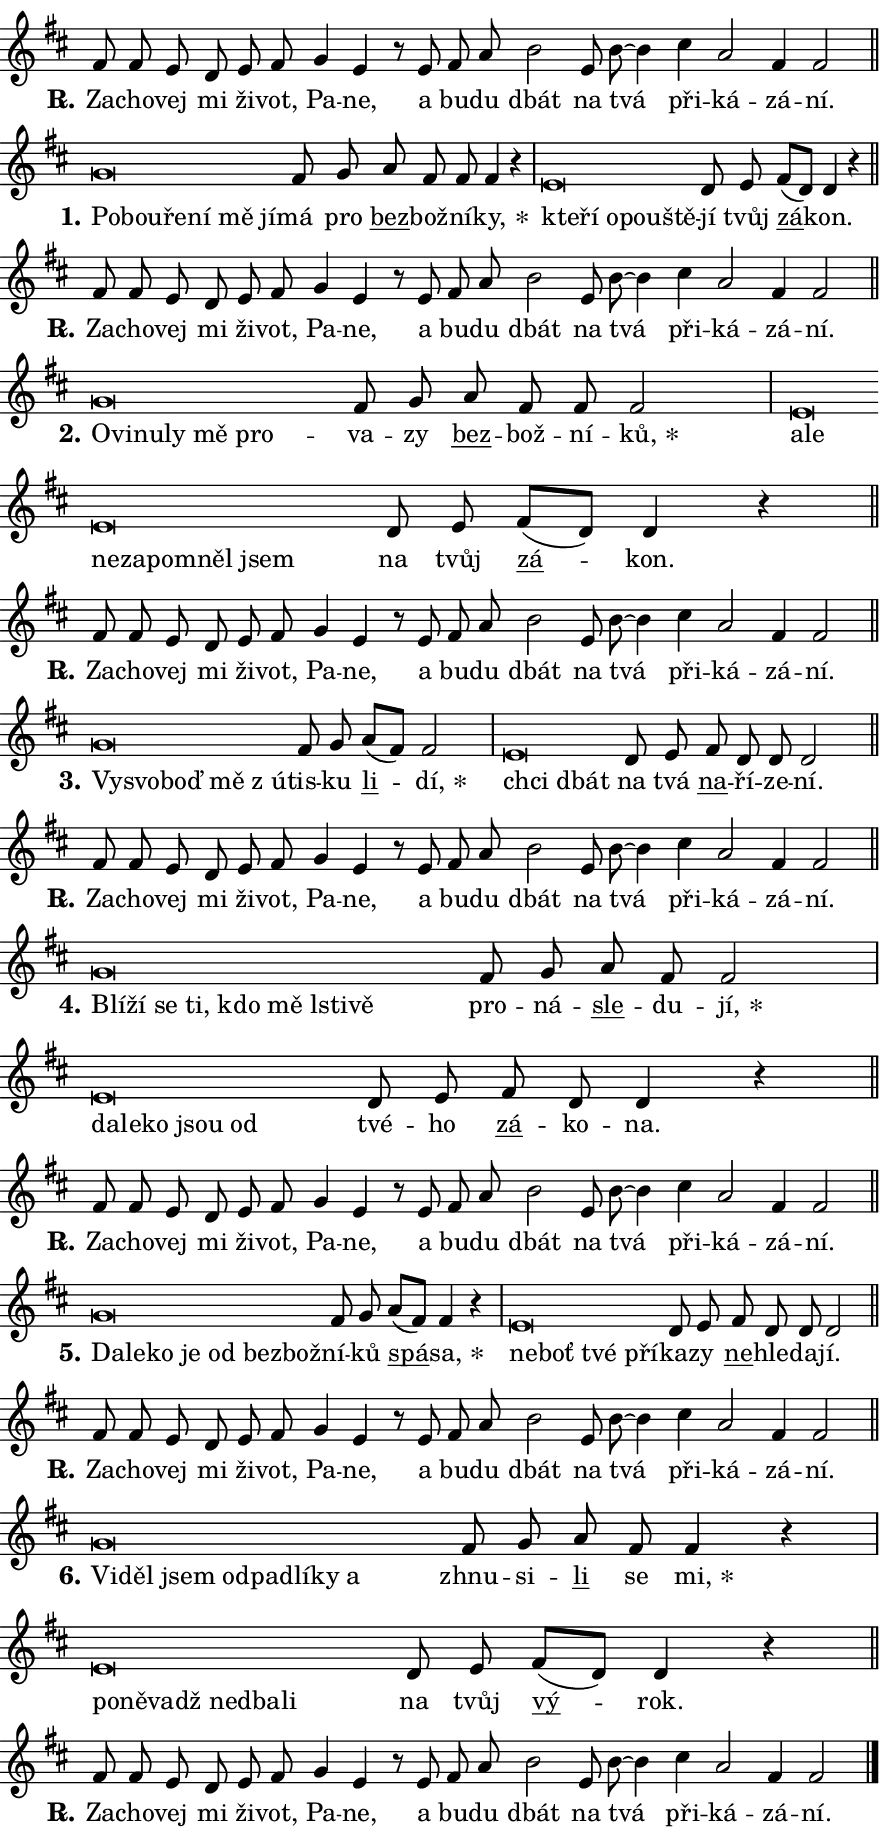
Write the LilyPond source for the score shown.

\version "2.24.0"
\header { tagline = "" }
\paper {
  indent = 0\cm
  top-margin = 0\cm
  right-margin = 0.13\cm % to fit lyric hyphens
  bottom-margin = 0\cm
  left-margin = 0\cm
  paper-width = 15\cm
  page-breaking = #ly:one-page-breaking
  system-system-spacing.basic-distance = #11
  score-system-spacing.basic-distance = #11
  ragged-last = ##f
}


%% Author: Thomas Morley
%% https://lists.gnu.org/archive/html/lilypond-user/2020-05/msg00002.html
#(define (line-position grob)
"Returns position of @var[grob} in current system:
   @code{'start}, if at first time-step
   @code{'end}, if at last time-step
   @code{'middle} otherwise
"
  (let* ((col (ly:item-get-column grob))
         (ln (ly:grob-object col 'left-neighbor))
         (rn (ly:grob-object col 'right-neighbor))
         (col-to-check-left (if (ly:grob? ln) ln col))
         (col-to-check-right (if (ly:grob? rn) rn col))
         (break-dir-left
           (and
             (ly:grob-property col-to-check-left 'non-musical #f)
             (ly:item-break-dir col-to-check-left)))
         (break-dir-right
           (and
             (ly:grob-property col-to-check-right 'non-musical #f)
             (ly:item-break-dir col-to-check-right))))
        (cond ((eqv? 1 break-dir-left) 'start)
              ((eqv? -1 break-dir-right) 'end)
              (else 'middle))))

#(define (tranparent-at-line-position vctor)
  (lambda (grob)
  "Relying on @code{line-position} select the relevant enry from @var{vctor}.
Used to determine transparency,"
    (case (line-position grob)
      ((end) (not (vector-ref vctor 0)))
      ((middle) (not (vector-ref vctor 1)))
      ((start) (not (vector-ref vctor 2))))))

noteHeadBreakVisibility =
#(define-music-function (break-visibility)(vector?)
"Makes @code{NoteHead}s transparent relying on @var{break-visibility}"
#{
  \override NoteHead.transparent =
    #(tranparent-at-line-position break-visibility)
#})

#(define delete-ledgers-for-transparent-note-heads
  (lambda (grob)
    "Reads whether a @code{NoteHead} is transparent.
If so this @code{NoteHead} is removed from @code{'note-heads} from
@var{grob}, which is supposed to be @code{LedgerLineSpanner}.
As a result ledgers are not printed for this @code{NoteHead}"
    (let* ((nhds-array (ly:grob-object grob 'note-heads))
           (nhds-list
             (if (ly:grob-array? nhds-array)
                 (ly:grob-array->list nhds-array)
                 '()))
           ;; Relies on the transparent-property being done before
           ;; Staff.LedgerLineSpanner.after-line-breaking is executed.
           ;; This is fragile ...
           (to-keep
             (remove
               (lambda (nhd)
                 (ly:grob-property nhd 'transparent #f))
               nhds-list)))
      ;; TODO find a better method to iterate over grob-arrays, similiar
      ;; to filter/remove etc for lists
      ;; For now rebuilt from scratch
      (set! (ly:grob-object grob 'note-heads)  '())
      (for-each
        (lambda (nhd)
          (ly:pointer-group-interface::add-grob grob 'note-heads nhd))
        to-keep))))

squashNotes = {
  \override NoteHead.X-extent = #'(-0.2 . 0.2)
  \override NoteHead.Y-extent = #'(-0.75 . 0)
  \override NoteHead.stencil =
    #(lambda (grob)
       (let ((pos (ly:grob-property grob 'staff-position)))
         (begin
           (if (< pos -7) (display "ERROR: Lower brevis then expected\n") (display ""))
           (if (<= pos -6) ly:text-interface::print ly:note-head::print))))
}
unSquashNotes = {
  \revert NoteHead.X-extent
  \revert NoteHead.Y-extent
  \revert NoteHead.stencil
}

hideNotes = \noteHeadBreakVisibility #begin-of-line-visible
unHideNotes = \noteHeadBreakVisibility #all-visible

% work-around for resetting accidentals
% https://lilypond.org/doc/v2.23/Documentation/notation/displaying-rhythms#unmetered-music
cadenzaMeasure = {
  \cadenzaOff
  \partial 1024 s1024
  \cadenzaOn
}

#(define-markup-command (accent layout props text) (markup?)
  "Underline accented syllable"
  (interpret-markup layout props
    #{\markup \override #'(offset . 4.3) \underline { #text }#}))

responsum = \markup \concat {
  "R" \hspace #-1.05 \path #0.1 #'((moveto 0 0.07) (lineto 0.9 0.8)) \hspace #0.05 "."
}

spaceSize = #0.6828661417322834 % exact space size for TeX Gyre Schola

\layout {
  \context {
    \Staff
    \remove "Time_signature_engraver"
    \override LedgerLineSpanner.after-line-breaking = #delete-ledgers-for-transparent-note-heads
  }
  \context {
    \Lyrics {
      \override LyricSpace.minimum-distance = \spaceSize
      \override LyricText.font-name = #"TeX Gyre Schola"
      \override LyricText.font-size = 1
      \override StanzaNumber.font-name = #"TeX Gyre Schola Bold"
      \override StanzaNumber.font-size = 1
    }
  }
  \context {
    \Score 
    \override NoteHead.text =
      #(lambda (grob) 
        (let ((pos (ly:grob-property grob 'staff-position)))
          #{\markup {
            \combine
              \halign #-0.55 \raise #(if (= pos -6) 0 0.5) \override #'(thickness . 2) \draw-line #'(3.2 . 0)
              \musicglyph "noteheads.sM1"
          }#}))
  }
}

% magnetic-lyrics.ily
%
%   written by
%     Jean Abou Samra <jean@abou-samra.fr>
%     Werner Lemberg <wl@gnu.org>
%
%   adapted by
%     Jiri Hon <jiri.hon@gmail.com>
%
% Version 2022-Apr-15

% https://www.mail-archive.com/lilypond-user@gnu.org/msg149350.html

#(define (Left_hyphen_pointer_engraver context)
   "Collect syllable-hyphen-syllable occurrences in lyrics and store
them in properties.  This engraver only looks to the left.  For
example, if the lyrics input is @code{foo -- bar}, it does the
following.

@itemize @bullet
@item
Set the @code{text} property of the @code{LyricHyphen} grob between
@q{foo} and @q{bar} to @code{foo}.

@item
Set the @code{left-hyphen} property of the @code{LyricText} grob with
text @q{foo} to the @code{LyricHyphen} grob between @q{foo} and
@q{bar}.
@end itemize

Use this auxiliary engraver in combination with the
@code{lyric-@/text::@/apply-@/magnetic-@/offset!} hook."
   (let ((hyphen #f)
         (text #f))
     (make-engraver
      (acknowledgers
       ((lyric-syllable-interface engraver grob source-engraver)
        (set! text grob)))
      (end-acknowledgers
       ((lyric-hyphen-interface engraver grob source-engraver)
        ;(when (not (grob::has-interface grob 'lyric-space-interface))
          (set! hyphen grob)));)
      ((stop-translation-timestep engraver)
       (when (and text hyphen)
         (ly:grob-set-object! text 'left-hyphen hyphen))
       (set! text #f)
       (set! hyphen #f)))))

#(define (lyric-text::apply-magnetic-offset! grob)
   "If the space between two syllables is less than the value in
property @code{LyricText@/.details@/.squash-threshold}, move the right
syllable to the left so that it gets concatenated with the left
syllable.

Use this function as a hook for
@code{LyricText@/.after-@/line-@/breaking} if the
@code{Left_@/hyphen_@/pointer_@/engraver} is active."
   (let ((hyphen (ly:grob-object grob 'left-hyphen #f)))
     (when hyphen
       (let ((left-text (ly:spanner-bound hyphen LEFT)))
         (when (grob::has-interface left-text 'lyric-syllable-interface)
           (let* ((common (ly:grob-common-refpoint grob left-text X))
                  (this-x-ext (ly:grob-extent grob common X))
                  (left-x-ext
                   (begin
                     ;; Trigger magnetism for left-text.
                     (ly:grob-property left-text 'after-line-breaking)
                     (ly:grob-extent left-text common X)))
                  ;; `delta` is the gap width between two syllables.
                  (delta (- (interval-start this-x-ext)
                            (interval-end left-x-ext)))
                  (details (ly:grob-property grob 'details))
                  (threshold (assoc-get 'squash-threshold details 0.2)))
             (when (< delta threshold)
               (let* (;; We have to manipulate the input text so that
                      ;; ligatures crossing syllable boundaries are not
                      ;; disabled.  For languages based on the Latin
                      ;; script this is essentially a beautification.
                      ;; However, for non-Western scripts it can be a
                      ;; necessity.
                      (lt (ly:grob-property left-text 'text))
                      (rt (ly:grob-property grob 'text))
                      (is-space (grob::has-interface hyphen 'lyric-space-interface))
                      (space (if is-space " " ""))
                      (extra-delta (if is-space spaceSize 0))
                      ;; Append new syllable.
                      (ltrt-space (if (and (string? lt) (string? rt))
                                (string-append lt space rt)
                                (make-concat-markup (list lt space rt))))
                      ;; Right-align `ltrt` to the right side.
                      (ltrt-space-markup (grob-interpret-markup
                               grob
                               (make-translate-markup
                                (cons (interval-length this-x-ext) 0)
                                (make-right-align-markup ltrt-space)))))
                 (begin
                   ;; Don't print `left-text`.
                   (ly:grob-set-property! left-text 'stencil #f)
                   ;; Set text and stencil (which holds all collected
                   ;; syllables so far) and shift it to the left.
                   (ly:grob-set-property! grob 'text ltrt-space)
                   (ly:grob-set-property! grob 'stencil ltrt-space-markup)
                   (ly:grob-translate-axis! grob (- (- delta extra-delta)) X))))))))))


#(define (lyric-hyphen::displace-bounds-first grob)
   ;; Make very sure this callback isn't triggered too early.
   (let ((left (ly:spanner-bound grob LEFT))
         (right (ly:spanner-bound grob RIGHT)))
     (ly:grob-property left 'after-line-breaking)
     (ly:grob-property right 'after-line-breaking)
     (ly:lyric-hyphen::print grob)))

squashThreshold = #0.4

\layout {
  \context {
    \Lyrics
    \consists #Left_hyphen_pointer_engraver
    \override LyricText.after-line-breaking =
      #lyric-text::apply-magnetic-offset!
    \override LyricHyphen.stencil = #lyric-hyphen::displace-bounds-first
    \override LyricText.details.squash-threshold = \squashThreshold
    \override LyricHyphen.minimum-distance = 0
    \override LyricHyphen.minimum-length = \squashThreshold
  }
}

squashText = \override LyricText.details.squash-threshold = 9999
unSquashText = \override LyricText.details.squash-threshold = \squashThreshold

leftText = \override LyricText.self-alignment-X = #LEFT
unLeftText = \revert LyricText.self-alignment-X

starOffset = #(lambda (grob) 
                (let ((x_offset (ly:self-alignment-interface::aligned-on-x-parent grob)))
                  (if (= x_offset 0) 0 (+ x_offset 1.2))))

star = #(define-music-function (syllable)(string?)
"Append star separator at the end of a syllable"
#{
  \once \override LyricText.X-offset = #starOffset
  \lyricmode { \markup {
    #syllable
    \override #'((font-name . "TeX Gyre Schola Bold")) \hspace #0.2 \lower #0.65 \larger "*"
  } }
#})

starAccent = #(define-music-function (syllable)(string?)
"Append star separator at the end of a syllable and make accent"
#{
  \once \override LyricText.X-offset = #starOffset
  \lyricmode { \markup {
    \accent #syllable
    \override #'((font-name . "TeX Gyre Schola Bold")) \hspace #0.2 \lower #0.65 \larger "*"
  } }
#})

breath = #(define-music-function (syllable)(string?)
"Append breathing indicator at the end of a syllable"
#{
  \lyricmode { \markup { #syllable "+" } }
#})

optionalBreath = #(define-music-function (syllable)(string?)
"Append optional breathing indicator at the end of a syllable"
#{
  \lyricmode { \markup { #syllable "(+)" } }
#})


\score {
    <<
        \new Voice = "melody" { \cadenzaOn \key d \major \relative { fis'8 fis e d e fis \bar "" g4 e \bar "" r8 e fis a \bar "" b2 \bar "" e,8 b'~ b4 \bar "" cis4 a2 fis4 fis2 \cadenzaMeasure \bar "||" \break } }
        \new Lyrics \lyricsto "melody" { \lyricmode { \set stanza = \responsum
Za -- cho -- vej mi ži -- vot, Pa -- ne, a bu -- du dbát na tvá při -- ká -- zá -- ní. } }
    >>
    \layout {}
}

\score {
    <<
        \new Voice = "melody" { \cadenzaOn \key d \major \relative { \squashNotes g'\breve*1/16 \hideNotes \breve*1/16 \bar "" \breve*1/16 \bar "" \breve*1/16 \bar "" \breve*1/16 \breve*1/16 \bar "" \unHideNotes \unSquashNotes fis8 g \bar "" a fis fis fis4 r \cadenzaMeasure \bar "|" \squashNotes e\breve*1/16 \hideNotes \breve*1/16 \bar "" \breve*1/16 \bar "" \breve*1/16 \breve*1/16 \bar "" \unHideNotes \unSquashNotes d8 e \bar "" fis[( d)] d4 r \cadenzaMeasure \bar "||" \break } }
        \new Lyrics \lyricsto "melody" { \lyricmode { \set stanza = "1."
\leftText Po -- \squashText bou -- ře -- ní mě jí -- \unLeftText \unSquashText má pro \markup \accent bez -- bož -- ní -- \star ky, \leftText kte -- \squashText ří o -- pou -- ště -- \unLeftText \unSquashText jí tvůj \markup \accent zá -- kon. } }
    >>
    \layout {}
}

\score {
    <<
        \new Voice = "melody" { \cadenzaOn \key d \major \relative { fis'8 fis e d e fis \bar "" g4 e \bar "" r8 e fis a \bar "" b2 \bar "" e,8 b'~ b4 \bar "" cis4 a2 fis4 fis2 \cadenzaMeasure \bar "||" \break } }
        \new Lyrics \lyricsto "melody" { \lyricmode { \set stanza = \responsum
Za -- cho -- vej mi ži -- vot, Pa -- ne, a bu -- du dbát na tvá při -- ká -- zá -- ní. } }
    >>
    \layout {}
}

\score {
    <<
        \new Voice = "melody" { \cadenzaOn \key d \major \relative { \squashNotes g'\breve*1/16 \hideNotes \breve*1/16 \bar "" \breve*1/16 \bar "" \breve*1/16 \bar "" \breve*1/16 \breve*1/16 \bar "" \unHideNotes \unSquashNotes fis8 g \bar "" a fis fis fis2 \cadenzaMeasure \bar "|" \squashNotes e\breve*1/16 \hideNotes \breve*1/16 \bar "" \breve*1/16 \bar "" \breve*1/16 \bar "" \breve*1/16 \bar "" \breve*1/16 \breve*1/16 \bar "" \unHideNotes \unSquashNotes d8 e \bar "" fis[( d)] d4 r \cadenzaMeasure \bar "||" \break } }
        \new Lyrics \lyricsto "melody" { \lyricmode { \set stanza = "2."
\leftText O -- \squashText vi -- nu -- ly mě pro -- \unLeftText \unSquashText va -- zy \markup \accent bez -- bož -- ní -- \star ků, \leftText a -- \squashText le ne -- za -- po -- mněl jsem \unLeftText \unSquashText na tvůj \markup \accent zá -- kon. } }
    >>
    \layout {}
}

\score {
    <<
        \new Voice = "melody" { \cadenzaOn \key d \major \relative { fis'8 fis e d e fis \bar "" g4 e \bar "" r8 e fis a \bar "" b2 \bar "" e,8 b'~ b4 \bar "" cis4 a2 fis4 fis2 \cadenzaMeasure \bar "||" \break } }
        \new Lyrics \lyricsto "melody" { \lyricmode { \set stanza = \responsum
Za -- cho -- vej mi ži -- vot, Pa -- ne, a bu -- du dbát na tvá při -- ká -- zá -- ní. } }
    >>
    \layout {}
}

\score {
    <<
        \new Voice = "melody" { \cadenzaOn \key d \major \relative { \squashNotes g'\breve*1/16 \hideNotes \breve*1/16 \bar "" \breve*1/16 \bar "" \breve*1/16 \breve*1/16 \bar "" \unHideNotes \unSquashNotes fis8 g \bar "" a[( fis)] fis2 \cadenzaMeasure \bar "|" \squashNotes e\breve*1/16 \hideNotes \breve*1/16 \bar "" \unHideNotes \unSquashNotes d8 e \bar "" fis d d d2 \cadenzaMeasure \bar "||" \break } }
        \new Lyrics \lyricsto "melody" { \lyricmode { \set stanza = "3."
\leftText Vy -- \squashText svo -- boď mě "z ú" -- \unLeftText \unSquashText tis -- ku \markup \accent li -- \star dí, \leftText chci \squashText dbát \unLeftText \unSquashText na tvá \markup \accent na -- ří -- ze -- ní. } }
    >>
    \layout {}
}

\score {
    <<
        \new Voice = "melody" { \cadenzaOn \key d \major \relative { fis'8 fis e d e fis \bar "" g4 e \bar "" r8 e fis a \bar "" b2 \bar "" e,8 b'~ b4 \bar "" cis4 a2 fis4 fis2 \cadenzaMeasure \bar "||" \break } }
        \new Lyrics \lyricsto "melody" { \lyricmode { \set stanza = \responsum
Za -- cho -- vej mi ži -- vot, Pa -- ne, a bu -- du dbát na tvá při -- ká -- zá -- ní. } }
    >>
    \layout {}
}

\score {
    <<
        \new Voice = "melody" { \cadenzaOn \key d \major \relative { \squashNotes g'\breve*1/16 \hideNotes \breve*1/16 \bar "" \breve*1/16 \bar "" \breve*1/16 \bar "" \breve*1/16 \bar "" \breve*1/16 \bar "" \breve*1/16 \breve*1/16 \bar "" \unHideNotes \unSquashNotes fis8 g \bar "" a fis fis2 \cadenzaMeasure \bar "|" \squashNotes e\breve*1/16 \hideNotes \breve*1/16 \bar "" \breve*1/16 \bar "" \breve*1/16 \breve*1/16 \bar "" \unHideNotes \unSquashNotes d8 e \bar "" fis d d4 r \cadenzaMeasure \bar "||" \break } }
        \new Lyrics \lyricsto "melody" { \lyricmode { \set stanza = "4."
\leftText Blí -- \squashText ží se ti, kdo mě lsti -- vě \unLeftText \unSquashText pro -- ná -- \markup \accent sle -- du -- \star jí, \leftText da -- \squashText le -- ko jsou od \unLeftText \unSquashText tvé -- ho \markup \accent zá -- ko -- na. } }
    >>
    \layout {}
}

\score {
    <<
        \new Voice = "melody" { \cadenzaOn \key d \major \relative { fis'8 fis e d e fis \bar "" g4 e \bar "" r8 e fis a \bar "" b2 \bar "" e,8 b'~ b4 \bar "" cis4 a2 fis4 fis2 \cadenzaMeasure \bar "||" \break } }
        \new Lyrics \lyricsto "melody" { \lyricmode { \set stanza = \responsum
Za -- cho -- vej mi ži -- vot, Pa -- ne, a bu -- du dbát na tvá při -- ká -- zá -- ní. } }
    >>
    \layout {}
}

\score {
    <<
        \new Voice = "melody" { \cadenzaOn \key d \major \relative { \squashNotes g'\breve*1/16 \hideNotes \breve*1/16 \bar "" \breve*1/16 \bar "" \breve*1/16 \bar "" \breve*1/16 \bar "" \breve*1/16 \breve*1/16 \bar "" \unHideNotes \unSquashNotes fis8 g \bar "" a[( fis)] fis4 r \cadenzaMeasure \bar "|" \squashNotes e\breve*1/16 \hideNotes \breve*1/16 \bar "" \breve*1/16 \breve*1/16 \bar "" \unHideNotes \unSquashNotes d8 e \bar "" fis d d d2 \cadenzaMeasure \bar "||" \break } }
        \new Lyrics \lyricsto "melody" { \lyricmode { \set stanza = "5."
\leftText Da -- \squashText le -- ko je od bez -- bož -- \unLeftText \unSquashText ní -- ků \markup \accent spá -- \star sa, \leftText ne -- \squashText boť tvé pří -- \unLeftText \unSquashText ka -- zy \markup \accent ne -- hle -- da -- jí. } }
    >>
    \layout {}
}

\score {
    <<
        \new Voice = "melody" { \cadenzaOn \key d \major \relative { fis'8 fis e d e fis \bar "" g4 e \bar "" r8 e fis a \bar "" b2 \bar "" e,8 b'~ b4 \bar "" cis4 a2 fis4 fis2 \cadenzaMeasure \bar "||" \break } }
        \new Lyrics \lyricsto "melody" { \lyricmode { \set stanza = \responsum
Za -- cho -- vej mi ži -- vot, Pa -- ne, a bu -- du dbát na tvá při -- ká -- zá -- ní. } }
    >>
    \layout {}
}

\score {
    <<
        \new Voice = "melody" { \cadenzaOn \key d \major \relative { \squashNotes g'\breve*1/16 \hideNotes \breve*1/16 \bar "" \breve*1/16 \bar "" \breve*1/16 \bar "" \breve*1/16 \bar "" \breve*1/16 \bar "" \breve*1/16 \breve*1/16 \bar "" \unHideNotes \unSquashNotes fis8 g \bar "" a fis fis4 r \cadenzaMeasure \bar "|" \squashNotes e\breve*1/16 \hideNotes \breve*1/16 \bar "" \breve*1/16 \bar "" \breve*1/16 \bar "" \breve*1/16 \breve*1/16 \bar "" \unHideNotes \unSquashNotes d8 e \bar "" fis[( d)] d4 r \cadenzaMeasure \bar "||" \break } }
        \new Lyrics \lyricsto "melody" { \lyricmode { \set stanza = "6."
\leftText Vi -- \squashText děl jsem od -- pa -- dlí -- ky a \unLeftText \unSquashText zhnu -- si -- \markup \accent li se \star mi, \leftText po -- \squashText ně -- vadž ne -- dba -- li \unLeftText \unSquashText na tvůj \markup \accent vý -- rok. } }
    >>
    \layout {}
}

\score {
    <<
        \new Voice = "melody" { \cadenzaOn \key d \major \relative { fis'8 fis e d e fis \bar "" g4 e \bar "" r8 e fis a \bar "" b2 \bar "" e,8 b'~ b4 \bar "" cis4 a2 fis4 fis2 \cadenzaMeasure \bar "||" \break } \bar "|." }
        \new Lyrics \lyricsto "melody" { \lyricmode { \set stanza = \responsum
Za -- cho -- vej mi ži -- vot, Pa -- ne, a bu -- du dbát na tvá při -- ká -- zá -- ní. } }
    >>
    \layout {}
}
